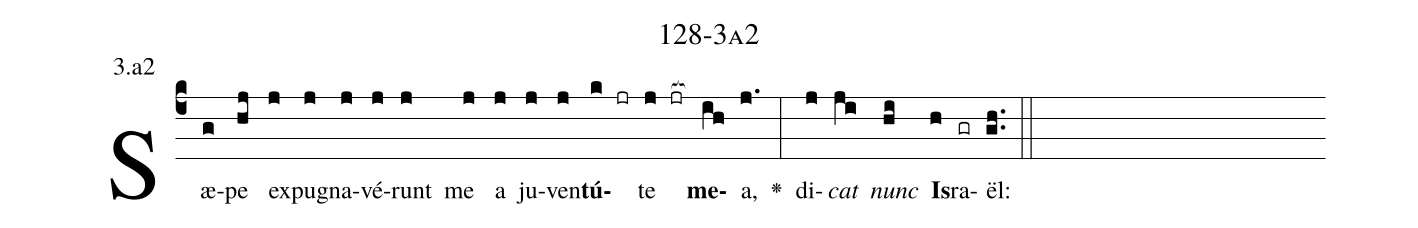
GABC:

name: 128-3a2;
annotation: 3.a2;
%%
(c4)Sæ(g)pe(hj) ex(j)pu(j)gna(j)vé(j)runt(j) me(j) a(j) ju(j)ven(j)<b>tú</b>(k jr)te(j jr[ocb:1{]) <b>me</b>(ih[ocb:0}])a,(j.) <v>\greheightstar</v>(:) di(j)<i>cat</i>(ji) <i>nunc</i>(hi) <b>Is</b>(h)ra(gr)ël:(gh..) (::)


%E(j) u(j) o(ji) u(hi) a(h) e.(gh..) (::)
